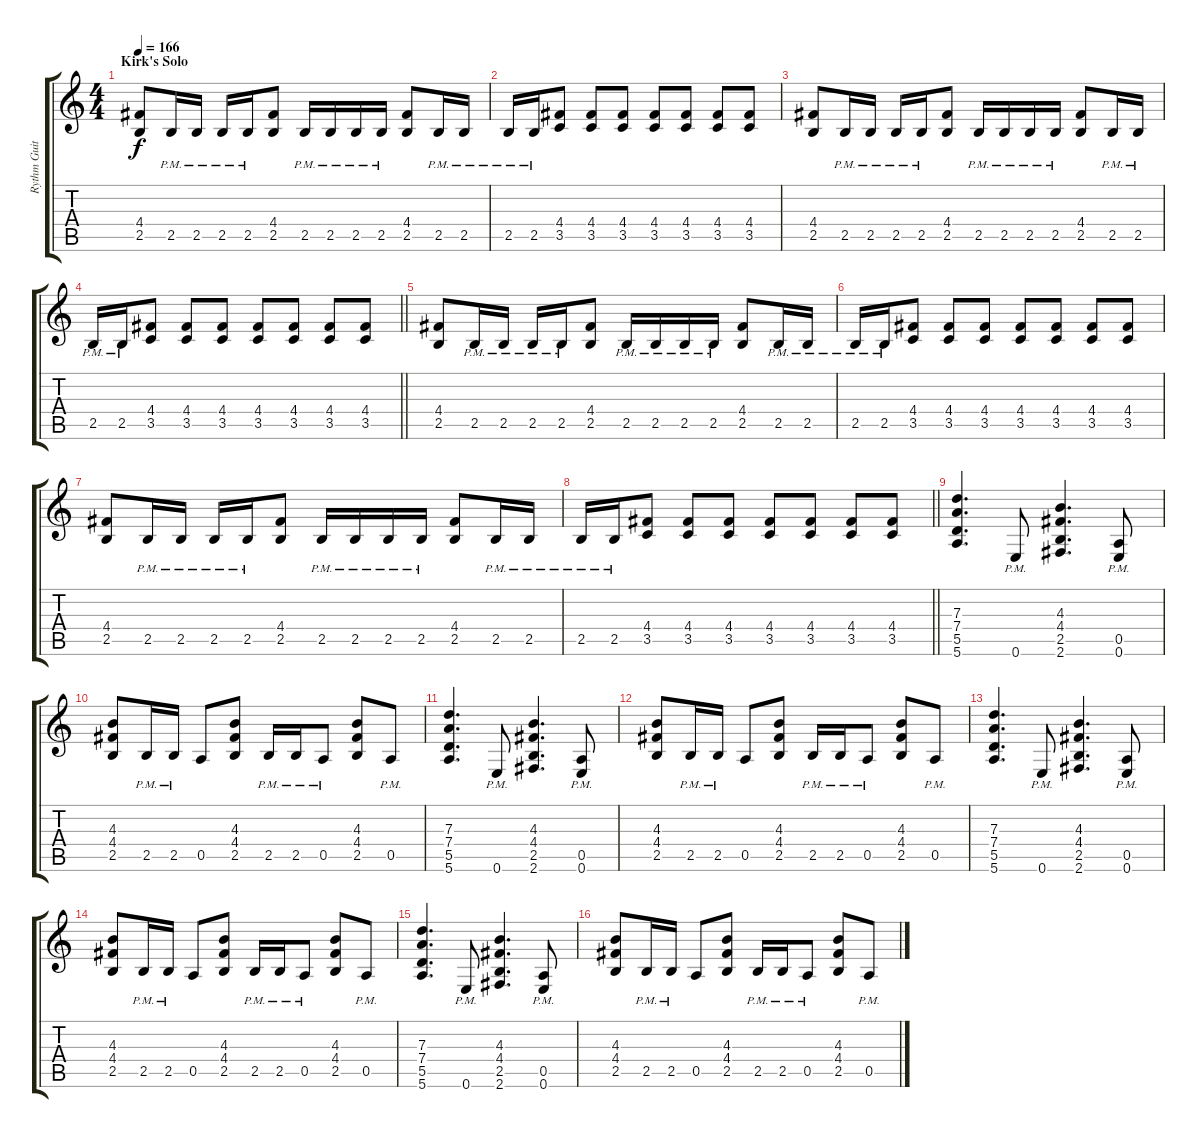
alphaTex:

\track ("Rythm Guitar 1" "Rythm Guit") {instrument distortionguitar}
\staff {score tabs}
\tuning (E4 B3 G3 D3 A2 E2) {hide}
\ts (4 4)
\section ("" "Kirk's Solo")
\tempo 166
\clef g2
\ks c
(4.4 2.5).8{dy f volume 11} 2.5{pm}.16 2.5{pm}.16 2.5{pm}.16 2.5{pm}.16 (4.4 2.5).8 2.5{pm}.16 2.5{pm}.16 2.5{pm}.16 2.5{pm}.16 (4.4 2.5).8 2.5{pm}.16 2.5{pm}.16 |
2.5{pm}.16 2.5{pm}.16 (4.4 3.5).8 (4.4 3.5).8 (4.4 3.5).8 (4.4 3.5).8 (4.4 3.5).8 (4.4 3.5).8 (4.4 3.5).8 |
(4.4 2.5).8 2.5{pm}.16 2.5{pm}.16 2.5{pm}.16 2.5{pm}.16 (4.4 2.5).8 2.5{pm}.16 2.5{pm}.16 2.5{pm}.16 2.5{pm}.16 (4.4 2.5).8 2.5{pm}.16 2.5{pm}.16 |
\barLineRight lightlight
2.5{pm}.16 2.5{pm}.16 (4.4 3.5).8 (4.4 3.5).8 (4.4 3.5).8 (4.4 3.5).8 (4.4 3.5).8 (4.4 3.5).8 (4.4 3.5).8 |
(4.4 2.5).8 2.5{pm}.16 2.5{pm}.16 2.5{pm}.16 2.5{pm}.16 (4.4 2.5).8 2.5{pm}.16 2.5{pm}.16 2.5{pm}.16 2.5{pm}.16 (4.4 2.5).8 2.5{pm}.16 2.5{pm}.16 |
2.5{pm}.16 2.5{pm}.16 (4.4 3.5).8 (4.4 3.5).8 (4.4 3.5).8 (4.4 3.5).8 (4.4 3.5).8 (4.4 3.5).8 (4.4 3.5).8 |
(4.4 2.5).8 2.5{pm}.16 2.5{pm}.16 2.5{pm}.16 2.5{pm}.16 (4.4 2.5).8 2.5{pm}.16 2.5{pm}.16 2.5{pm}.16 2.5{pm}.16 (4.4 2.5).8 2.5{pm}.16 2.5{pm}.16 |
\barLineRight lightlight
2.5{pm}.16 2.5{pm}.16 (4.4 3.5).8 (4.4 3.5).8 (4.4 3.5).8 (4.4 3.5).8 (4.4 3.5).8 (4.4 3.5).8 (4.4 3.5).8 |
(7.3 7.4 5.5 5.6).4{d} 0.6{pm}.8 (4.3 4.4 2.5 2.6).4{d} (0.5{pm} 0.6{pm}).8 |
(4.3 4.4 2.5).8 2.5{pm}.16 2.5{pm}.16 0.5.8 (4.3 4.4 2.5).8 2.5{pm}.16 2.5{pm}.16 0.5{pm}.8 (4.3 4.4 2.5).8 0.5{pm}.8 |
(7.3 7.4 5.5 5.6).4{d} 0.6{pm}.8 (4.3 4.4 2.5 2.6).4{d} (0.5{pm} 0.6{pm}).8 |
(4.3 4.4 2.5).8 2.5{pm}.16 2.5{pm}.16 0.5.8 (4.3 4.4 2.5).8 2.5{pm}.16 2.5{pm}.16 0.5{pm}.8 (4.3 4.4 2.5).8 0.5{pm}.8 |
(7.3 7.4 5.5 5.6).4{d} 0.6{pm}.8 (4.3 4.4 2.5 2.6).4{d} (0.5{pm} 0.6{pm}).8 |
(4.3 4.4 2.5).8 2.5{pm}.16 2.5{pm}.16 0.5.8 (4.3 4.4 2.5).8 2.5{pm}.16 2.5{pm}.16 0.5{pm}.8 (4.3 4.4 2.5).8 0.5{pm}.8 |
(7.3 7.4 5.5 5.6).4{d} 0.6{pm}.8 (4.3 4.4 2.5 2.6).4{d} (0.5{pm} 0.6{pm}).8 |
(4.3 4.4 2.5).8 2.5{pm}.16 2.5{pm}.16 0.5.8 (4.3 4.4 2.5).8 2.5{pm}.16 2.5{pm}.16 0.5{pm}.8 (4.3 4.4 2.5).8 0.5{pm}.8
